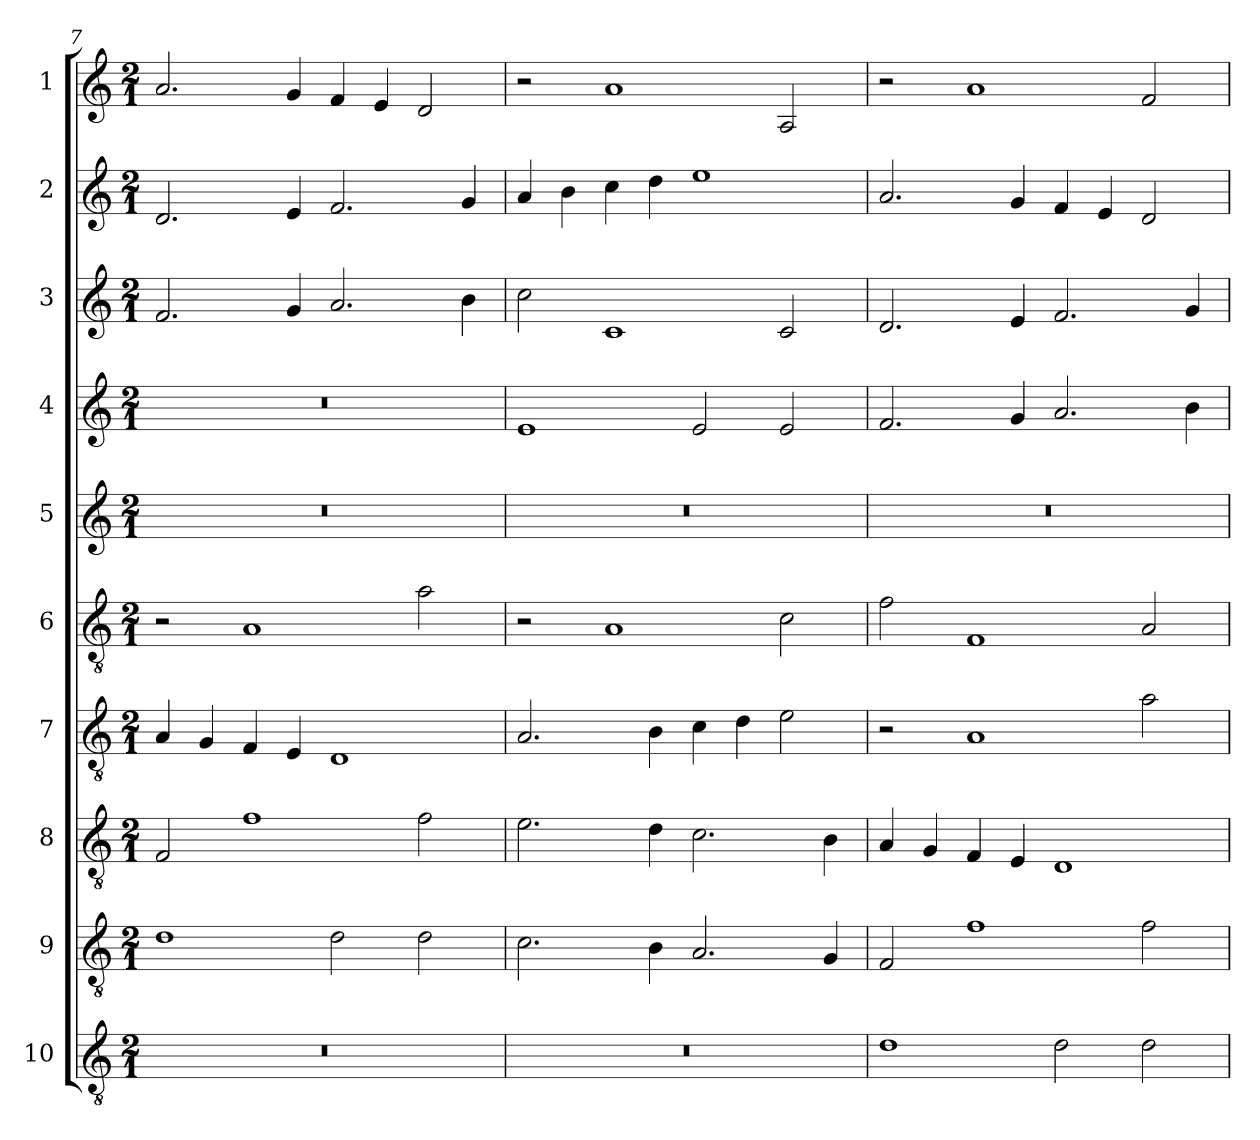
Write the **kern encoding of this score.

**kern	**kern	**kern	**kern	**kern	**kern	**kern	**kern	**kern	**kern
*part10	*part9	*part8	*part7	*part6	*part5	*part4	*part3	*part2	*part1
*staff10	*staff9	*staff8	*staff7	*staff6	*staff5	*staff4	*staff3	*staff2	*staff1
*I"10	*I"9	*I"8	*I"7	*I"6	*I"5	*I"4	*I"3	*I"2	*I"1
*clefGv2	*clefGv2	*clefGv2	*clefGv2	*clefGv2	*clefG2	*clefG2	*clefG2	*clefG2	*clefG2
*k[]	*k[]	*k[]	*k[]	*k[]	*k[]	*k[]	*k[]	*k[]	*k[]
*a:	*a:	*a:	*a:	*a:	*a:	*a:	*a:	*a:	*a:
*M2/1	*M2/1	*M2/1	*M2/1	*M2/1	*M2/1	*M2/1	*M2/1	*M2/1	*M2/1
=7	=7	=7	=7	=7	=7	=7	=7	=7	=7
0r	1d	2F	4A	2r	0r	0r	2.f	2.d	2.a
.	.	.	4G	.	.	.	.	.	.
.	.	1f	4F	1A	.	.	.	.	.
.	.	.	4E	.	.	.	4g	4e	4g
.	2d	.	1D	.	.	.	2.a	2.f	4f
.	.	.	.	.	.	.	.	.	4e
.	2d	2f	.	2a	.	.	.	.	2d
.	.	.	.	.	.	.	4b	4g	.
=8	=8	=8	=8	=8	=8	=8	=8	=8	=8
0r	2.c	2.e	2.A	2r	0r	1e	2cc	4a	2r
.	.	.	.	.	.	.	.	4b	.
.	.	.	.	1A	.	.	1c	4cc	1a
.	4B	4d	4B	.	.	.	.	4dd	.
.	2.A	2.c	4c	.	.	2e	.	1ee	.
.	.	.	4d	.	.	.	.	.	.
.	.	.	2e	2c	.	2e	2c	.	2A
.	4G	4B	.	.	.	.	.	.	.
=9	=9	=9	=9	=9	=9	=9	=9	=9	=9
1d	2F	4A	2r	2f	0r	2.f	2.d	2.a	2r
.	.	4G	.	.	.	.	.	.	.
.	1f	4F	1A	1F	.	.	.	.	1a
.	.	4E	.	.	.	4g	4e	4g	.
2d	.	1D	.	.	.	2.a	2.f	4f	.
.	.	.	.	.	.	.	.	4e	.
2d	2f	.	2a	2A	.	.	.	2d	2f
.	.	.	.	.	.	4b	4g	.	.
=	=	=	=	=	=	=	=	=	=
*-	*-	*-	*-	*-	*-	*-	*-	*-	*-
